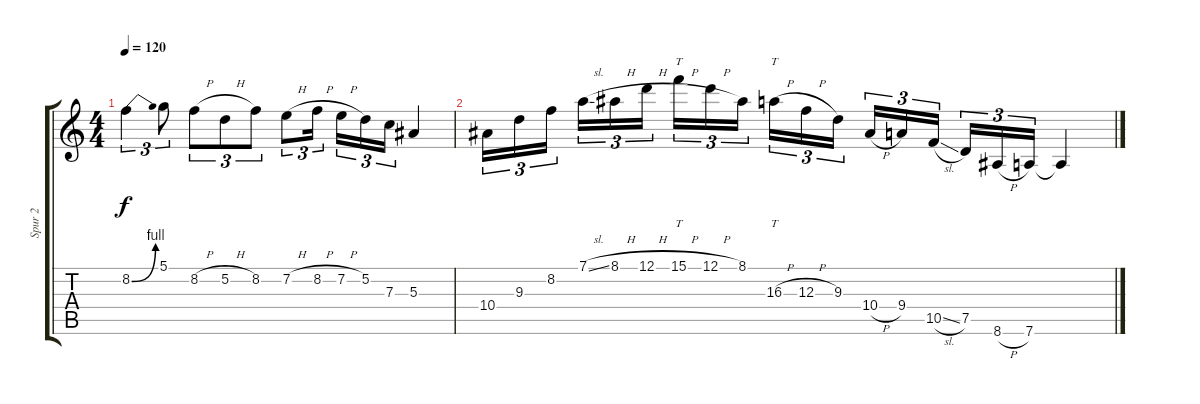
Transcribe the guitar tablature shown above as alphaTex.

\track ("Spur 2" "Spur 2") {instrument distortionguitar}
\staff {score tabs}
\tuning (D4 A3 F3 C3 G2 D2) {hide}
\ts (4 4)
\tempo 120
\clef g2
\ks c
8.2{be (bend 0 0 60 4)}.4{tu (3 2) dy f} 5.1.8{tu (3 2)} 8.2{h}.8{tu (3 2)} 5.2{h}.8{tu (3 2)} 8.2.8{tu (3 2)} 7.2{h}.8{tu (3 2)} 8.2{h}.16{tu (3 2) beam splitsecondary} 7.2{h}.16{tu (3 2)} 5.2.16{tu (3 2)} 7.3.16{tu (3 2)} 5.3.4 |
10.4.16{tu (3 2)} 9.3.16{tu (3 2)} 8.2.16{tu (3 2) beam splitsecondary} 7.1{sl}.16{tu (3 2)} 8.1{h}.16{tu (3 2)} 12.1{h}.16{tu (3 2)} 15.1{h}.16{tt tu (3 2)} 12.1{h}.16{tu (3 2)} 8.1.16{tu (3 2) beam splitsecondary} 16.3{h}.16{tt tu (3 2)} 12.3{h}.16{tu (3 2)} 9.3.16{tu (3 2)} 10.4{h}.16{tu (3 2)} 9.4.16{tu (3 2)} 10.5{sl}.16{tu (3 2) beam splitsecondary} 7.5.16{tu (3 2)} 8.6{h}.16{tu (3 2)} 7.6.16{tu (3 2)} 7.6{t}.4
